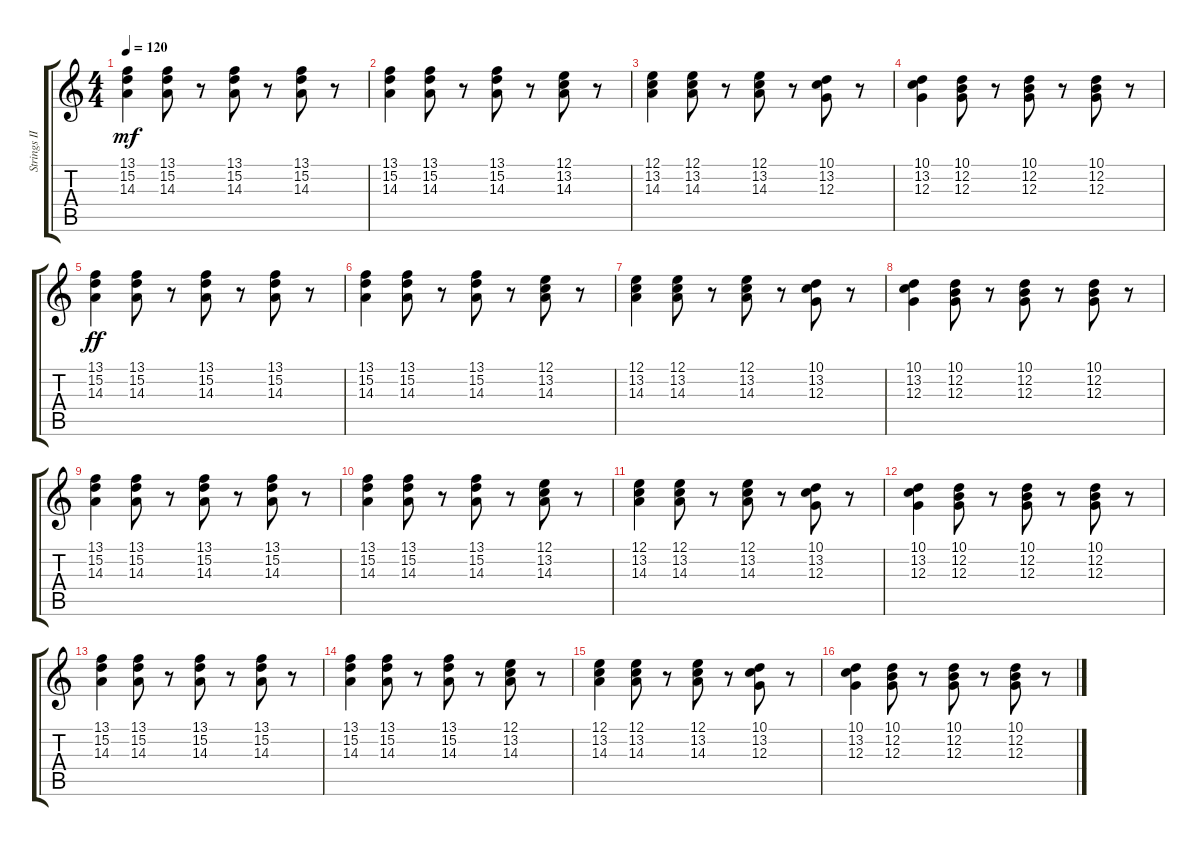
\track ("Strings II" "Strings II") {instrument stringensemble1}
\staff {score tabs}
\tuning (E4 B3 G3 D3 A2 E2) {hide}
\ts (4 4)
\tempo 120
\clef g2
\ks c
(13.1 15.2 14.3).4{dy mf} (13.1 15.2 14.3).8 r.8 (13.1 15.2 14.3).8 r.8 (13.1 15.2 14.3).8 r.8 |
(13.1 15.2 14.3).4 (13.1 15.2 14.3).8 r.8 (13.1 15.2 14.3).8 r.8 (12.1 13.2 14.3).8 r.8 |
(12.1 13.2 14.3).4 (12.1 13.2 14.3).8 r.8 (12.1 13.2 14.3).8 r.8 (10.1 13.2 12.3).8 r.8 |
(10.1 13.2 12.3).4 (10.1 12.2 12.3).8 r.8 (10.1 12.2 12.3).8 r.8 (10.1 12.2 12.3).8 r.8 |
(13.1 15.2 14.3).4{dy ff} (13.1 15.2 14.3).8 r.8 (13.1 15.2 14.3).8 r.8 (13.1 15.2 14.3).8 r.8 |
(13.1 15.2 14.3).4 (13.1 15.2 14.3).8 r.8 (13.1 15.2 14.3).8 r.8 (12.1 13.2 14.3).8 r.8 |
(12.1 13.2 14.3).4 (12.1 13.2 14.3).8 r.8 (12.1 13.2 14.3).8 r.8 (10.1 13.2 12.3).8 r.8 |
(10.1 13.2 12.3).4 (10.1 12.2 12.3).8 r.8 (10.1 12.2 12.3).8 r.8 (10.1 12.2 12.3).8 r.8 |
(13.1 15.2 14.3).4 (13.1 15.2 14.3).8 r.8 (13.1 15.2 14.3).8 r.8 (13.1 15.2 14.3).8 r.8 |
(13.1 15.2 14.3).4 (13.1 15.2 14.3).8 r.8 (13.1 15.2 14.3).8 r.8 (12.1 13.2 14.3).8 r.8 |
(12.1 13.2 14.3).4 (12.1 13.2 14.3).8 r.8 (12.1 13.2 14.3).8 r.8 (10.1 13.2 12.3).8 r.8 |
(10.1 13.2 12.3).4 (10.1 12.2 12.3).8 r.8 (10.1 12.2 12.3).8 r.8 (10.1 12.2 12.3).8 r.8 |
(13.1 15.2 14.3).4 (13.1 15.2 14.3).8 r.8 (13.1 15.2 14.3).8 r.8 (13.1 15.2 14.3).8 r.8 |
(13.1 15.2 14.3).4 (13.1 15.2 14.3).8 r.8 (13.1 15.2 14.3).8 r.8 (12.1 13.2 14.3).8 r.8 |
(12.1 13.2 14.3).4 (12.1 13.2 14.3).8 r.8 (12.1 13.2 14.3).8 r.8 (10.1 13.2 12.3).8 r.8 |
(10.1 13.2 12.3).4 (10.1 12.2 12.3).8 r.8 (10.1 12.2 12.3).8 r.8 (10.1 12.2 12.3).8 r.8
